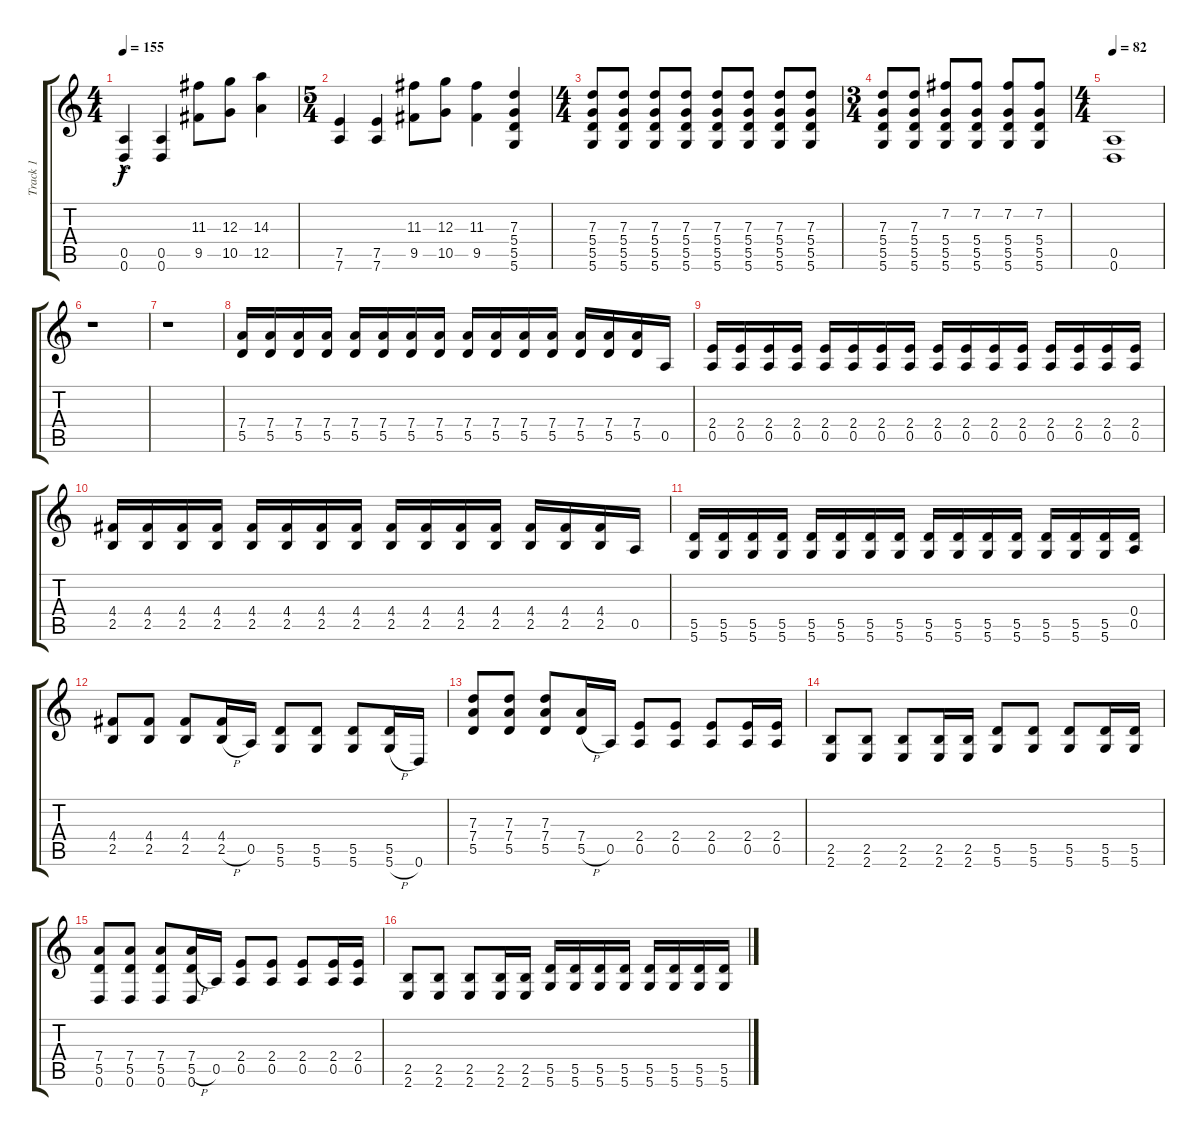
\track ("Track 1" "Track 1") {instrument distortionguitar}
\staff {score tabs}
\tuning (E4 B3 G3 D3 A2 D2) {hide}
\ts (4 4)
\tempo 155
\clef g2
\ks c
(0.5{hac} 0.6).4{dy f} (0.5 0.6).4 (11.3 9.5).8 (12.3 10.5).8 (14.3 12.5).4 |
\ts (5 4)
(7.5 7.6).4 (7.5 7.6).4 (11.3 9.5).8 (12.3 10.5).8 (11.3 9.5).4 (7.3 5.4 5.5 5.6).4 |
\ts (4 4)
(7.3 5.4 5.5 5.6).8 (7.3 5.4 5.5 5.6).8 (7.3 5.4 5.5 5.6).8 (7.3 5.4 5.5 5.6).8 (7.3 5.4 5.5 5.6).8 (7.3 5.4 5.5 5.6).8 (7.3 5.4 5.5 5.6).8 (7.3 5.4 5.5 5.6).8 |
\ts (3 4)
(7.3 5.4 5.5 5.6).8 (7.3 5.4 5.5 5.6).8 (7.2 5.4 5.5 5.6).8 (7.2 5.4 5.5 5.6).8 (7.2 5.4 5.5 5.6).8 (7.2 5.4 5.5 5.6).8 |
\ts (4 4)
\tempo 82
(0.5 0.6).1{volume 5} |
r.1 |
r.1 |
(7.4 5.5).16{volume 8 instrument electricguitarmuted} (7.4 5.5).16 (7.4 5.5).16 (7.4 5.5).16 (7.4 5.5).16 (7.4 5.5).16 (7.4 5.5).16 (7.4 5.5).16 (7.4 5.5).16 (7.4 5.5).16 (7.4 5.5).16 (7.4 5.5).16 (7.4 5.5).16 (7.4 5.5).16 (7.4 5.5).16 0.5.16 |
(2.4 0.5).16 (2.4 0.5).16 (2.4 0.5).16 (2.4 0.5).16 (2.4 0.5).16 (2.4 0.5).16 (2.4 0.5).16 (2.4 0.5).16 (2.4 0.5).16 (2.4 0.5).16 (2.4 0.5).16 (2.4 0.5).16 (2.4 0.5).16 (2.4 0.5).16 (2.4 0.5).16 (2.4 0.5).16 |
(4.4 2.5).16 (4.4 2.5).16 (4.4 2.5).16 (4.4 2.5).16 (4.4 2.5).16 (4.4 2.5).16 (4.4 2.5).16 (4.4 2.5).16 (4.4 2.5).16 (4.4 2.5).16 (4.4 2.5).16 (4.4 2.5).16 (4.4 2.5).16 (4.4 2.5).16 (4.4 2.5).16 0.5.16 |
(5.5 5.6).16 (5.5 5.6).16 (5.5 5.6).16 (5.5 5.6).16 (5.5 5.6).16 (5.5 5.6).16 (5.5 5.6).16 (5.5 5.6).16 (5.5 5.6).16 (5.5 5.6).16 (5.5 5.6).16 (5.5 5.6).16 (5.5 5.6).16 (5.5 5.6).16 (5.5 5.6).16 (0.4 0.5).16 |
(4.4 2.5).8{volume 12 instrument distortionguitar} (4.4 2.5).8 (4.4 2.5).8 (4.4 2.5{h}).16 0.5.16 (5.5 5.6).8 (5.5 5.6).8 (5.5 5.6).8 (5.5 5.6{h}).16 0.6.16 |
(7.3 7.4 5.5).8 (7.3 7.4 5.5).8 (7.3 7.4 5.5).8 (7.4 5.5{h}).16 0.5.16 (2.4 0.5).8 (2.4 0.5).8 (2.4 0.5).8 (2.4 0.5).16 (2.4 0.5).16 |
(2.5 2.6).8 (2.5 2.6).8 (2.5 2.6).8 (2.5 2.6).16 (2.5 2.6).16 (5.5 5.6).8 (5.5 5.6).8 (5.5 5.6).8 (5.5 5.6).16 (5.5 5.6).16 |
(7.4 5.5 0.6).8 (7.4 5.5 0.6).8 (7.4 5.5 0.6).8 (7.4 5.5{h} 0.6).16 0.5.16 (2.4 0.5).8 (2.4 0.5).8 (2.4 0.5).8 (2.4 0.5).16 (2.4 0.5).16 |
(2.5 2.6).8 (2.5 2.6).8 (2.5 2.6).8 (2.5 2.6).16 (2.5 2.6).16 (5.5 5.6).16 (5.5 5.6).16 (5.5 5.6).16 (5.5 5.6).16 (5.5 5.6).16 (5.5 5.6).16 (5.5 5.6).16 (5.5 5.6).16
